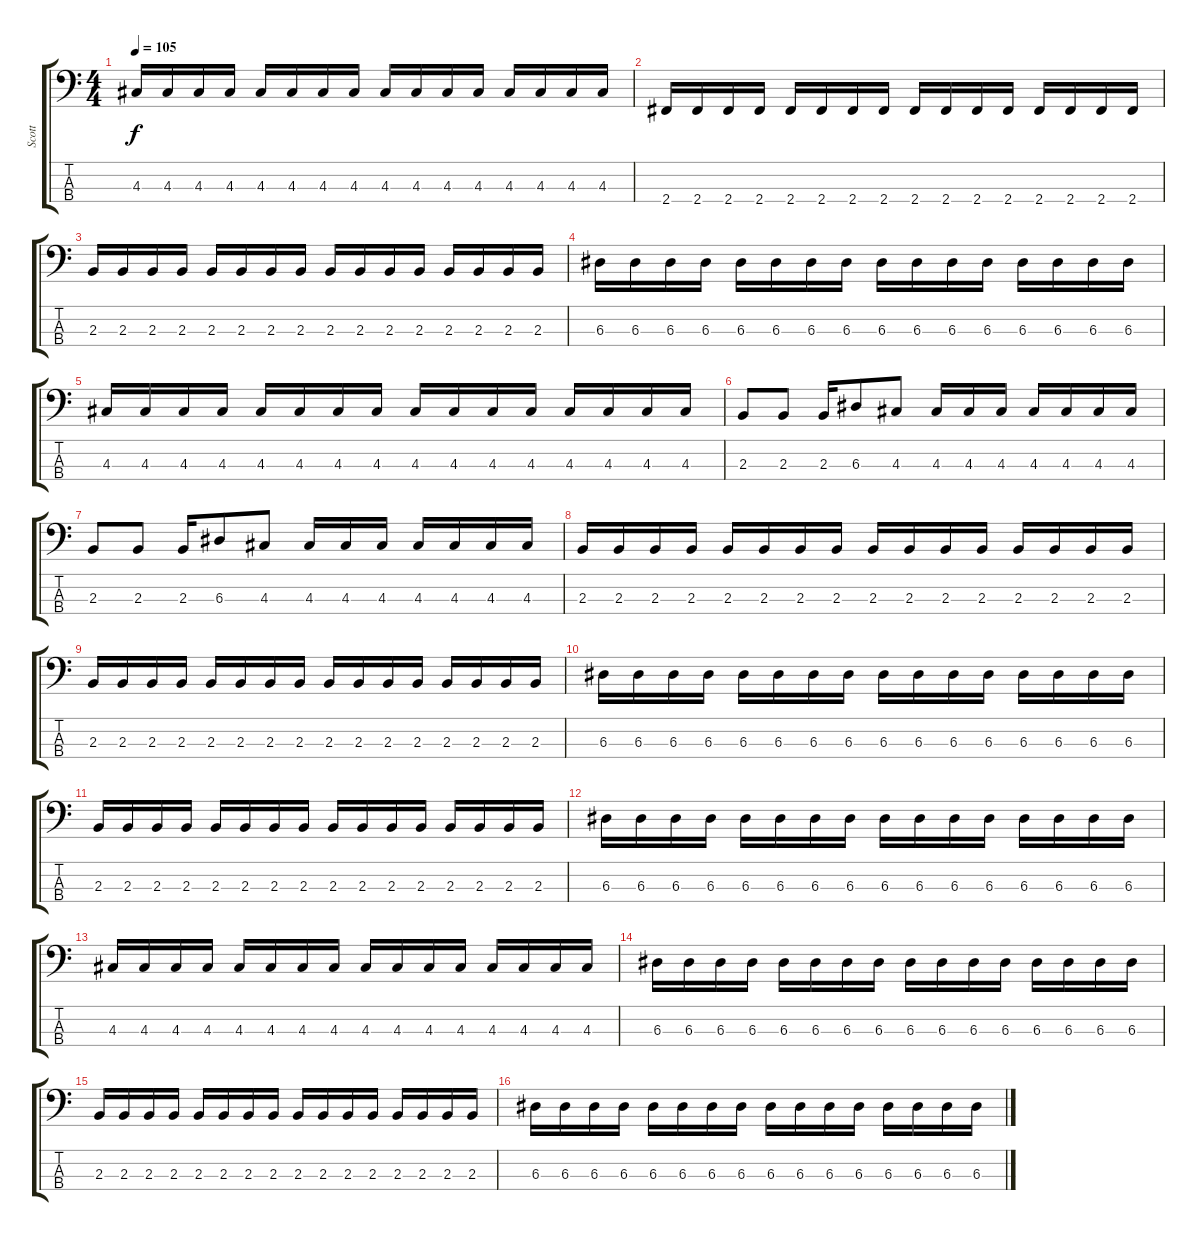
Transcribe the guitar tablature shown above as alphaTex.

\track ("Scott" "Scott") {instrument electricbasspick}
\staff {score tabs}
\tuning (G2 D2 A1 E1) {hide}
\ts (4 4)
\tempo 105
\clef f4
\ks c
4.3.16{dy f} 4.3.16 4.3.16 4.3.16 4.3.16 4.3.16 4.3.16 4.3.16 4.3.16 4.3.16 4.3.16 4.3.16 4.3.16 4.3.16 4.3.16 4.3.16 |
2.4.16 2.4.16 2.4.16 2.4.16 2.4.16 2.4.16 2.4.16 2.4.16 2.4.16 2.4.16 2.4.16 2.4.16 2.4.16 2.4.16 2.4.16 2.4.16 |
2.3.16 2.3.16 2.3.16 2.3.16 2.3.16 2.3.16 2.3.16 2.3.16 2.3.16 2.3.16 2.3.16 2.3.16 2.3.16 2.3.16 2.3.16 2.3.16 |
6.3.16 6.3.16 6.3.16 6.3.16 6.3.16 6.3.16 6.3.16 6.3.16 6.3.16 6.3.16 6.3.16 6.3.16 6.3.16 6.3.16 6.3.16 6.3.16 |
4.3.16 4.3.16 4.3.16 4.3.16 4.3.16 4.3.16 4.3.16 4.3.16 4.3.16 4.3.16 4.3.16 4.3.16 4.3.16 4.3.16 4.3.16 4.3.16 |
2.3.8 2.3.8 2.3.16 6.3.8 4.3.8 4.3.16 4.3.16 4.3.16 4.3.16 4.3.16 4.3.16 4.3.16 |
2.3.8 2.3.8 2.3.16 6.3.8 4.3.8 4.3.16 4.3.16 4.3.16 4.3.16 4.3.16 4.3.16 4.3.16 |
2.3.16 2.3.16 2.3.16 2.3.16 2.3.16 2.3.16 2.3.16 2.3.16 2.3.16 2.3.16 2.3.16 2.3.16 2.3.16 2.3.16 2.3.16 2.3.16 |
2.3.16 2.3.16 2.3.16 2.3.16 2.3.16 2.3.16 2.3.16 2.3.16 2.3.16 2.3.16 2.3.16 2.3.16 2.3.16 2.3.16 2.3.16 2.3.16 |
6.3.16 6.3.16 6.3.16 6.3.16 6.3.16 6.3.16 6.3.16 6.3.16 6.3.16 6.3.16 6.3.16 6.3.16 6.3.16 6.3.16 6.3.16 6.3.16 |
2.3.16 2.3.16 2.3.16 2.3.16 2.3.16 2.3.16 2.3.16 2.3.16 2.3.16 2.3.16 2.3.16 2.3.16 2.3.16 2.3.16 2.3.16 2.3.16 |
6.3.16 6.3.16 6.3.16 6.3.16 6.3.16 6.3.16 6.3.16 6.3.16 6.3.16 6.3.16 6.3.16 6.3.16 6.3.16 6.3.16 6.3.16 6.3.16 |
4.3.16 4.3.16 4.3.16 4.3.16 4.3.16 4.3.16 4.3.16 4.3.16 4.3.16 4.3.16 4.3.16 4.3.16 4.3.16 4.3.16 4.3.16 4.3.16 |
6.3.16 6.3.16 6.3.16 6.3.16 6.3.16 6.3.16 6.3.16 6.3.16 6.3.16 6.3.16 6.3.16 6.3.16 6.3.16 6.3.16 6.3.16 6.3.16 |
2.3.16 2.3.16 2.3.16 2.3.16 2.3.16 2.3.16 2.3.16 2.3.16 2.3.16 2.3.16 2.3.16 2.3.16 2.3.16 2.3.16 2.3.16 2.3.16 |
6.3.16 6.3.16 6.3.16 6.3.16 6.3.16 6.3.16 6.3.16 6.3.16 6.3.16 6.3.16 6.3.16 6.3.16 6.3.16 6.3.16 6.3.16 6.3.16
